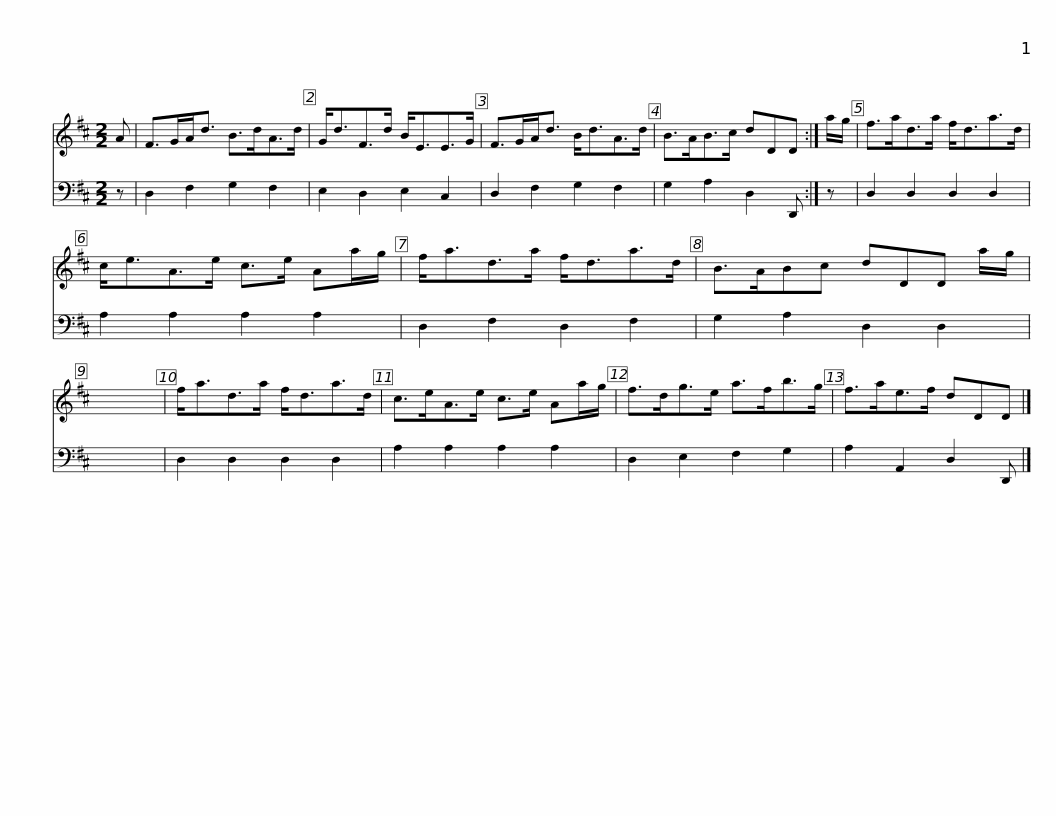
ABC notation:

X:1
%%score 1 2
L:1/8
M:2/2
I:linebreak $
K:D
V:1 treble
V:2 bass
V:1
 A | F>GA<d B>dA>d | G<dF>d B<EE>G | F>GA<d B<dA>d | B>AB>c dDD :| %5
 a/g/ |$ f>ad>a f<da>d | c<eA>e c>e Aa/g/ | f<ad>a f<da>d | B>ABc dDD a/g/ | %10
 x8 |$ f<ad>a f<da>d | c>eA>e c>e Aa/g/ | f>dg>e a>fb>g | f>ae>f dDD |] %15
V:2
 z | D,2 F,2 G,2 F,2 | E,2 D,2 E,2 C,2 | D,2 F,2 G,2 F,2 | G,2 A,2 D,2 D,, :| %5
 z |$ D,2 D,2 D,2 D,2 | A,2 A,2 A,2 A,2 | D,2 F,2 D,2 F,2 | G,2 A,2 D,2 D,2 | %10
 x8 |$ D,2 D,2 D,2 D,2 | A,2 A,2 A,2 A,2 | D,2 E,2 F,2 G,2 | A,2 A,,2 D,2 D,, |] %15
